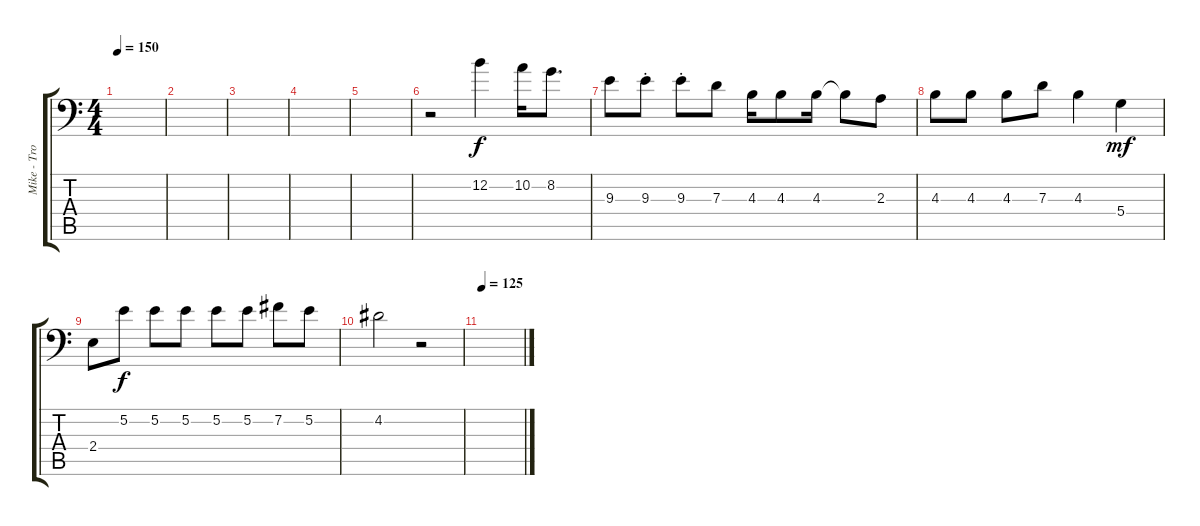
\track ("Mike - Trombone" "Mike - Tro") {instrument trombone}
\staff {score tabs}
\tuning (E4 B3 G3 D3 A2 A1) {hide}
\ts (4 4)
\tempo 150
\clef f4
\ks c
|
|
|
|
|
r.2 12.2.4 10.2.16 8.2.8{d} |
9.3.8 9.3{st}.8 9.3{st}.8 7.3.8 4.3.16 4.3.8 4.3.16 4.3{t}.8 2.3.8 |
4.3.8 4.3.8 4.3.8 7.3.8 4.3.4 5.4.4{dy mf} |
2.4.8 5.2.8{dy f} 5.2.8 5.2.8 5.2.8 5.2.8 7.2.8 5.2.8 |
4.2.2 r.2 |
\tempo 125
